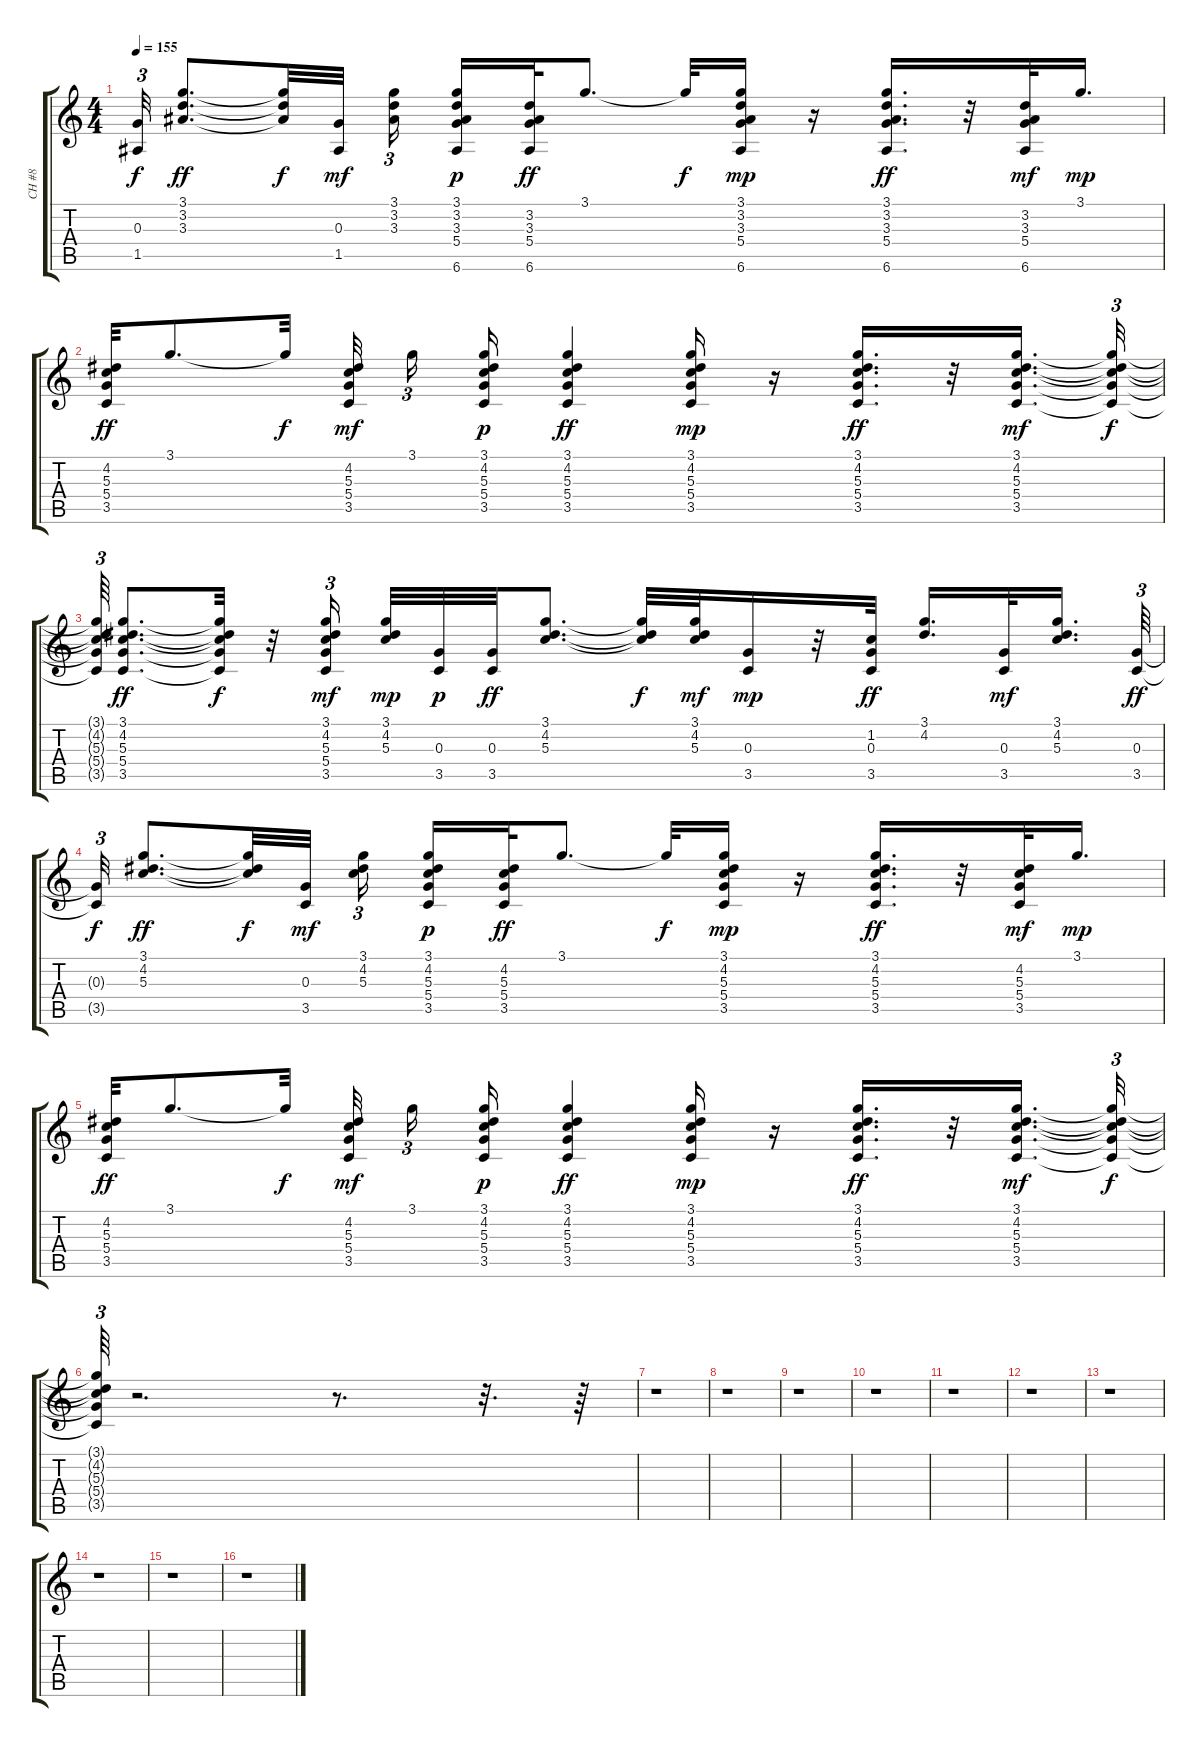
\track ("CH #8" "CH #8") {instrument acousticguitarsteel}
\staff {score tabs}
\tuning (E4 B3 G3 D3 A2 E2) {hide}
\ts (4 4)
\tempo 155
\clef g2
\ks c
(0.3{t} 1.5{t}).32{tu (3 2) dy f} (3.1 3.2 3.3).8{d dy ff} (3.1{t} 3.2{t} 3.3{t}).32{dy f} (0.3 1.5).32{dy mf} (3.1 3.2 3.3).16{tu (3 2) beam splitsecondary} (3.1 3.2 3.3 5.4 6.6).16{dy p} (3.2 3.3 5.4 6.6).32{dy ff} 3.1.8{d} 3.1{t}.32{dy f} (3.1 3.2 3.3 5.4 6.6).16{dy mp} r.16 (3.1 3.2 3.3 5.4 6.6).16{d dy ff} r.32 (3.2 3.3 5.4 6.6).32{dy mf} 3.1.16{d dy mp} |
(4.2 5.3 5.4 3.5).32{dy ff} 3.1.8{d} 3.1{t}.32{dy f} (4.2 5.3 5.4 3.5).32{dy mf beam splitsecondary} 3.1.16{tu (3 2)} (3.1 4.2 5.3 5.4 3.5).16{dy p} (3.1 4.2 5.3 5.4 3.5).4{dy ff} (3.1 4.2 5.3 5.4 3.5).16{dy mp} r.16 (3.1 4.2 5.3 5.4 3.5).16{d dy ff} r.32 (3.1 4.2 5.3 5.4 3.5).16{d dy mf} (3.1{t} 4.2{t} 5.3{t} 5.4{t} 3.5{t}).32{tu (3 2) dy f} |
(3.1{t} 4.2{t} 5.3{t} 5.4{t} 3.5{t}).64{tu (3 2)} (3.1 4.2 5.3 5.4 3.5).8{d dy ff} (3.1{t} 4.2{t} 5.3{t} 5.4{t} 3.5{t}).32{dy f} r.32 (3.1 4.2 5.3 5.4 3.5).16{tu (3 2) dy mf beam splitsecondary} (3.1 4.2 5.3).32{dy mp} (0.3 3.5).32{dy p} (0.3 3.5).32{dy ff} (3.1 4.2 5.3).8{d} (3.1{t} 4.2{t} 5.3{t}).32{dy f} (3.1 4.2 5.3).32{dy mf} (0.3 3.5).16{dy mp} r.32 (1.2 0.3 3.5).32{dy ff} (3.1 4.2).16{d} (0.3 3.5).32{dy mf} (3.1 4.2 5.3).16{d beam splitsecondary} (0.3 3.5).64{tu (3 2) dy ff} |
(0.3{t} 3.5{t}).32{tu (3 2) dy f} (3.1 4.2 5.3).8{d dy ff} (3.1{t} 4.2{t} 5.3{t}).32{dy f} (0.3 3.5).32{dy mf} (3.1 4.2 5.3).16{tu (3 2) beam splitsecondary} (3.1 4.2 5.3 5.4 3.5).16{dy p} (4.2 5.3 5.4 3.5).32{dy ff} 3.1.8{d} 3.1{t}.32{dy f} (3.1 4.2 5.3 5.4 3.5).16{dy mp} r.16 (3.1 4.2 5.3 5.4 3.5).16{d dy ff} r.32 (4.2 5.3 5.4 3.5).32{dy mf} 3.1.16{d dy mp} |
(4.2 5.3 5.4 3.5).32{dy ff} 3.1.8{d} 3.1{t}.32{dy f} (4.2 5.3 5.4 3.5).32{dy mf beam splitsecondary} 3.1.16{tu (3 2)} (3.1 4.2 5.3 5.4 3.5).16{dy p} (3.1 4.2 5.3 5.4 3.5).4{dy ff} (3.1 4.2 5.3 5.4 3.5).16{dy mp} r.16 (3.1 4.2 5.3 5.4 3.5).16{d dy ff} r.32 (3.1 4.2 5.3 5.4 3.5).16{d dy mf} (3.1{t} 4.2{t} 5.3{t} 5.4{t} 3.5{t}).32{tu (3 2) dy f} |
(3.1{t} 4.2{t} 5.3{t} 5.4{t} 3.5{t}).64{tu (3 2)} r.2{d} r.8{d} r.32{d} r.64 |
r.1 |
r.1 |
r.1 |
r.1 |
r.1 |
r.1 |
r.1 |
r.1 |
r.1 |
r.1
